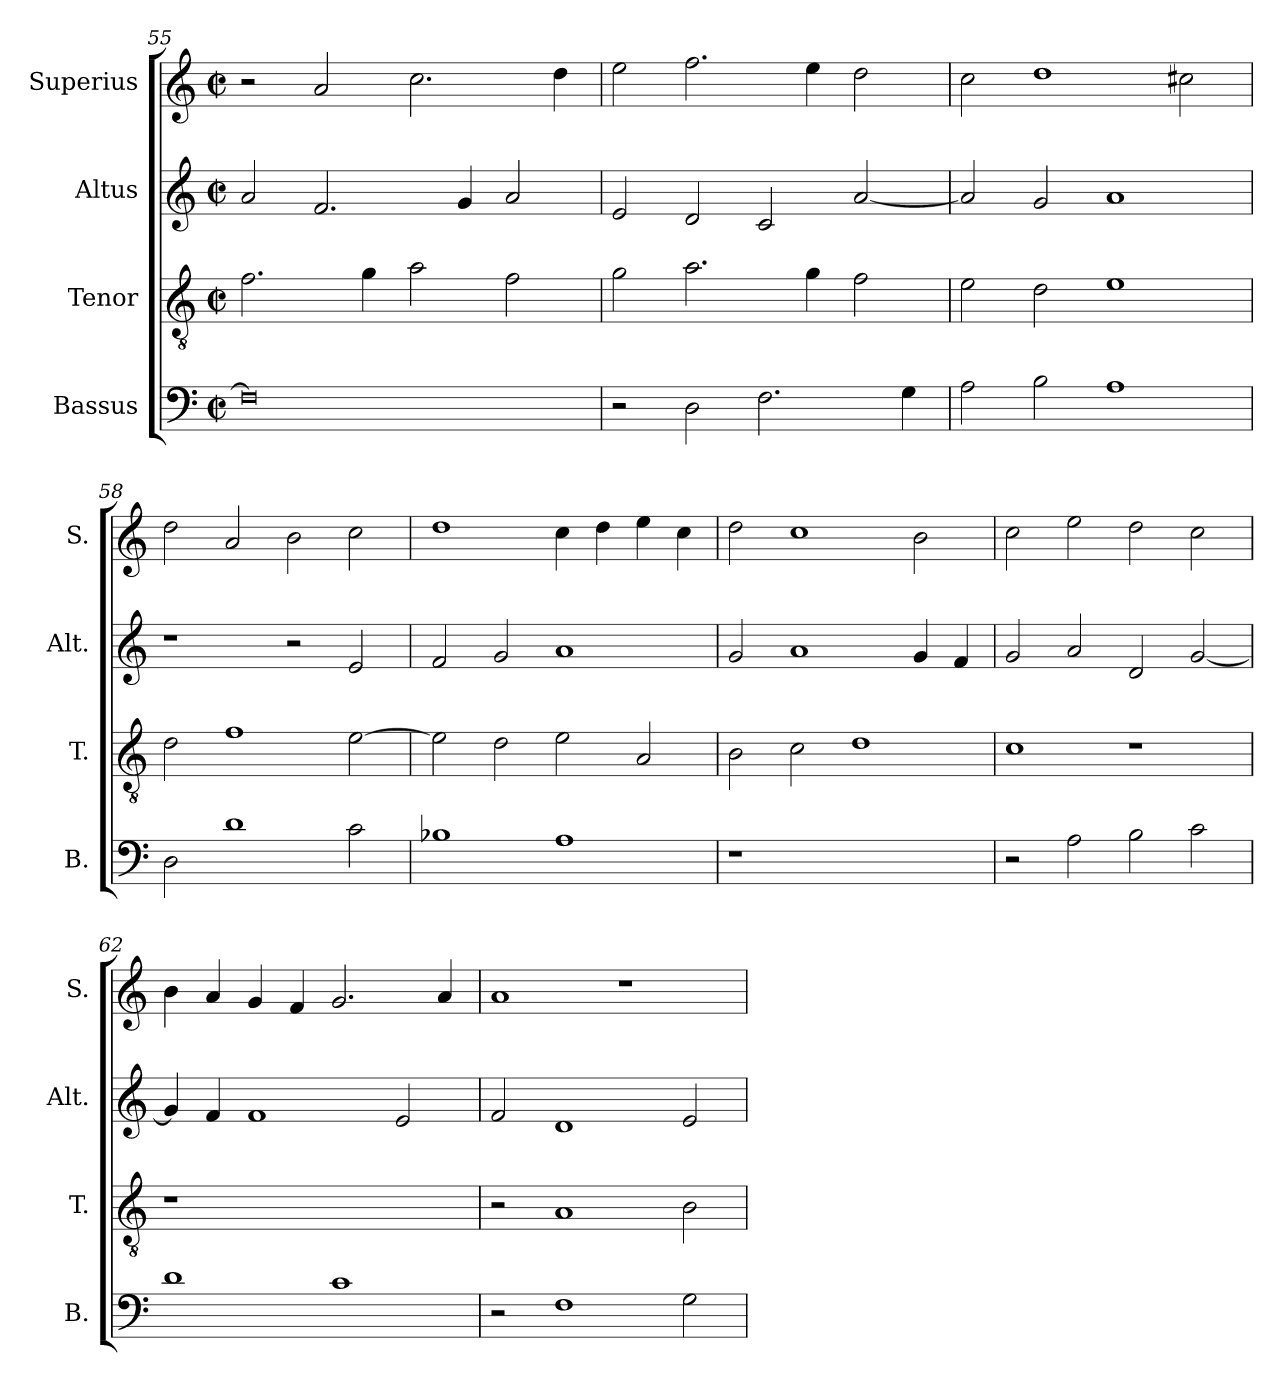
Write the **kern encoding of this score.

**kern	**kern	**kern	**kern
*part4	*part3	*part2	*part1
*staff4	*staff3	*staff2	*staff1
*I"Bassus	*I"Tenor	*I"Altus	*I"Superius
*I'B.	*I'T.	*I'Alt.	*I'S.
*clefF4	*clefGv2	*clefG2	*clefG2
*	*ITrd7c12	*	*
*k[]	*k[]	*k[]	*k[]
*C:	*C:	*C:	*C:
*M2/2	*M2/2	*M2/2	*M2/2
*met(c|)	*met(c|)	*met(c|)	*met(c|)
=55	=55	=55	=55
0Fi]	2.Fi\	2ai/	2r
.	.	2.fi/	2ai/
.	4Gi\	.	.
.	2Ai\	.	2.cci\
.	.	4gi/	.
.	2Fi\	2ai/	.
.	.	.	4ddi\
=56	=56	=56	=56
2r	2Gi\	2ei/	2eei\
2Di\	2.Ai\	2di/	2.ffi\
2.Fi\	.	2ci/	.
.	4Gi\	.	4eei\
.	2Fi\	[<2ai/	2ddi\
4Gi\	.	.	.
!!LO:PB:g=z
=57	=57	=57	=57
2Ai\	2Ei\	2ai/]	2cci\
2Bi\	2Di\	2gi/	1ddi
1Ai	1Ei	1ai	.
.	.	.	2cc#Xi\
=58	=58	=58	=58
2Di\	2Di\	1r	2ddi\
1di	1Fi	.	2ai/
.	.	2r	2bi\
2ci\	[>2Ei\	2ei/	2cci\
=59	=59	=59	=59
1B-Xi	2Ei\]	2fi/	1ddi
.	2Di\	2gi/	.
1Ai	2Ei\	1ai	4cci\
.	.	.	4ddi\
.	2AAi/	.	4eei\
.	.	.	4cci\
=60	=60	=60	=60
!LO:N:vis=1	!	!	!
1r	2BBi\	2gi/	2ddi\
.	2Ci\	1ai	1cci
1ryy	1Di	.	.
.	.	4gi/	2bi\
.	.	4fi/	.
=61	=61	=61	=61
2r	1Ci	2gi/	2cci\
2Ai\	.	2ai/	2eei\
2Bi\	1r	2di/	2ddi\
2ci\	.	[<2gi/	2cci\
!!LO:LB:g=z
=62	=62	=62	=62
!	!LO:N:vis=1	!	!
1di	1r	4gi/]	4bi\
.	.	4fi/	4ai/
.	.	1fi	4gi/
.	.	.	4fi/
1ci	1ryy	.	2.gi/
.	.	2ei/	.
.	.	.	4ai/
=63	=63	=63	=63
2r	2r	2fi/	1ai
1Fi	1AAi	1di	.
.	.	.	1r
2Gi\	2BBi\	2ei/	.
=	=	=	=
*-	*-	*-	*-
